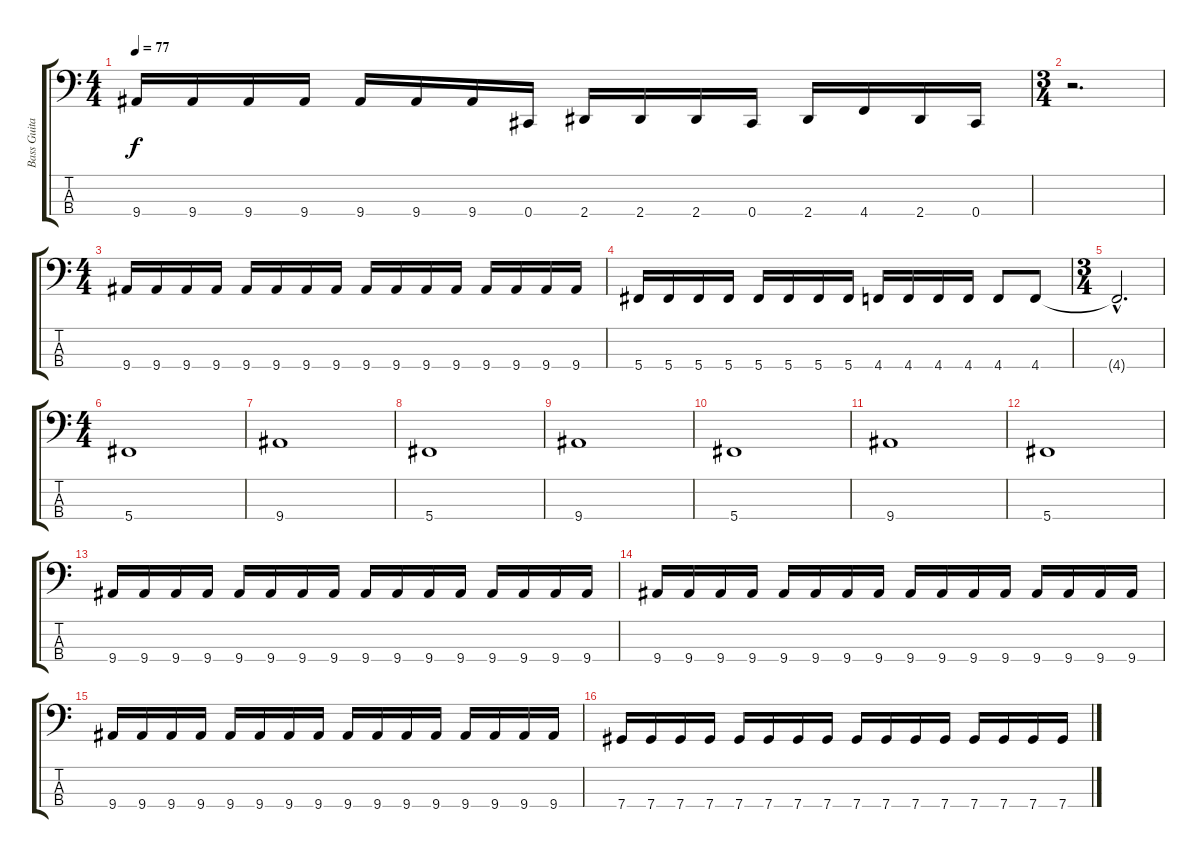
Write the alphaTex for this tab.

\track ("Bass Guitar" "Bass Guita") {instrument electricbassfinger}
\staff {score tabs}
\tuning (Gb2 Db2 Ab1 Db1) {hide}
\ts (4 4)
\tempo 77
\clef f4
\ks c
9.4.16{dy f} 9.4.16 9.4.16 9.4.16 9.4.16 9.4.16 9.4.16 0.4.16 2.4.16 2.4.16 2.4.16 0.4.16 2.4.16 4.4.16 2.4.16 0.4.16 |
\ts (3 4)
r.2{d} |
\ts (4 4)
9.4.16 9.4.16 9.4.16 9.4.16 9.4.16 9.4.16 9.4.16 9.4.16 9.4.16 9.4.16 9.4.16 9.4.16 9.4.16 9.4.16 9.4.16 9.4.16 |
5.4.16 5.4.16 5.4.16 5.4.16 5.4.16 5.4.16 5.4.16 5.4.16 4.4.16 4.4.16 4.4.16 4.4.16 4.4.8 4.4.8 |
\ts (3 4)
4.4{hac t}.2{d} |
\ts (4 4)
5.4.1 |
9.4.1 |
5.4.1 |
9.4.1 |
5.4.1 |
9.4.1 |
5.4.1 |
9.4.16 9.4.16 9.4.16 9.4.16 9.4.16 9.4.16 9.4.16 9.4.16 9.4.16 9.4.16 9.4.16 9.4.16 9.4.16 9.4.16 9.4.16 9.4.16 |
9.4.16 9.4.16 9.4.16 9.4.16 9.4.16 9.4.16 9.4.16 9.4.16 9.4.16 9.4.16 9.4.16 9.4.16 9.4.16 9.4.16 9.4.16 9.4.16 |
9.4.16 9.4.16 9.4.16 9.4.16 9.4.16 9.4.16 9.4.16 9.4.16 9.4.16 9.4.16 9.4.16 9.4.16 9.4.16 9.4.16 9.4.16 9.4.16 |
7.4.16 7.4.16 7.4.16 7.4.16 7.4.16 7.4.16 7.4.16 7.4.16 7.4.16 7.4.16 7.4.16 7.4.16 7.4.16 7.4.16 7.4.16 7.4.16
